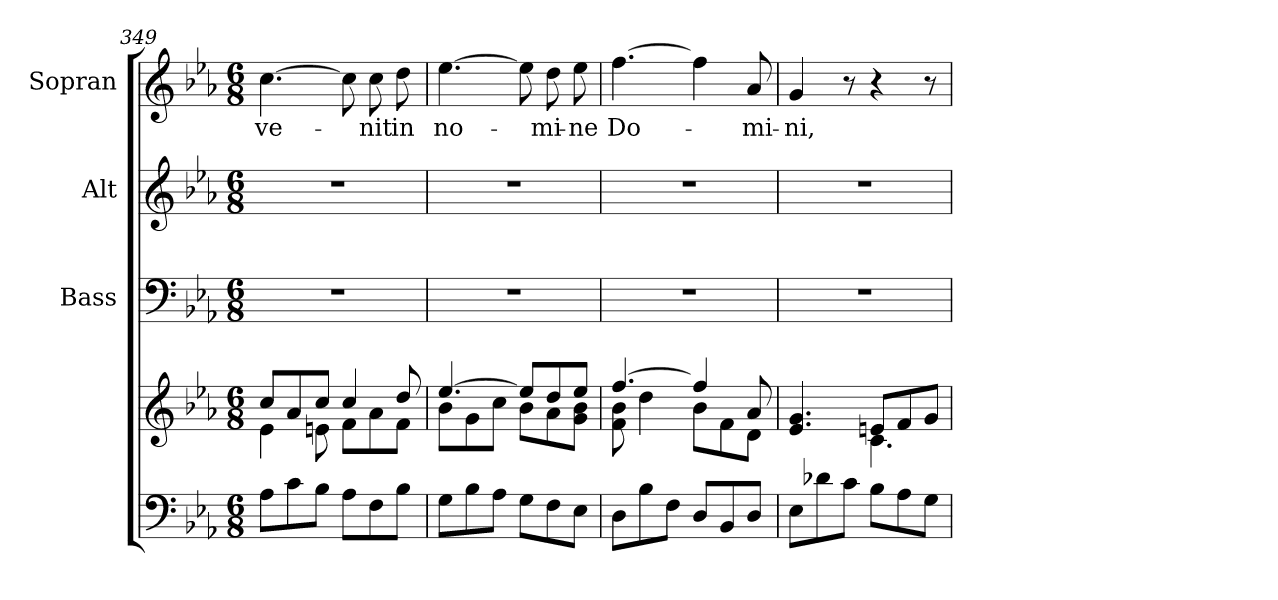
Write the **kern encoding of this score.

**kern	**kern	**kern	**kern	**kern	**text
*part4	*part4	*part3	*part2	*part1	*part1
*staff5	*staff4	*staff3	*staff2	*staff1	*staff1
*	*	*I"Bass	*I"Alt	*I"Sopran	*
*	*	*I'B.	*I'A.	*I'S.	*
*clefF4	*clefG2	*clefF4	*clefG2	*clefG2	*
*k[b-e-a-]	*k[b-e-a-]	*k[b-e-a-]	*k[b-e-a-]	*k[b-e-a-]	*
*E-:	*E-:	*E-:	*E-:	*E-:	*
*M6/8	*M6/8	*M6/8	*M6/8	*M6/8	*
=349	=349	=349	=349	=349	=349
*	*^	*	*	*	*
!	!	!	!	!	!	!LO:LY:b
8A-\L	8cc/L	4e-\	2.r	2.r	[4.cc\	ve-
8c\	8a-/	.	.	.	.	.
8B-\J	8cc/J	8en\	.	.	.	.
8A-\L	4cc/	8f\L	.	.	8cc\]	.
!	!	!	!	!	!	!LO:LY:b
8F\	.	8a-\	.	.	8cc\	-nit
!	!	!	!	!	!	!LO:LY:b
8B-\J	8dd/	8f\J	.	.	8dd\	in
=350	=350	=350	=350	=350	=350	=350
!	!	!	!	!	!	!LO:LY:b
8G\L	[>4.ee-/	8b-\L	2.r	2.r	[4.ee-\	no-
8B-\	.	8g\	.	.	.	.
8A-\J	.	8cc\J	.	.	.	.
8G\L	8ee-/L]	8b-\L	.	.	8ee-\]	.
!	!	!	!	!	!	!LO:LY:b
8F\	8dd/	8a-\	.	.	8dd\	-mi-
!	!	!	!	!	!	!LO:LY:b
8E-\J	8ee-/J	8g\ 8b-\J	.	.	8ee-\	-ne
!!LO:LB:g=z
=351	=351	=351	=351	=351	=351	=351
!	!	!	!	!	!	!LO:LY:b
8D\L	[>4.ff/	8f\ 8b-\	2.r	2.r	[4.ff\	Do-
8B-\	.	4dd\	.	.	.	.
8F\J	.	.	.	.	.	.
8D/L	4ff/]	8b-\L	.	.	4ff\]	.
8BB-/	.	8f\	.	.	.	.
!	!	!	!	!	!	!LO:LY:b
8D/J	8a-/	8d\J	.	.	8a-/	-mi-
=352	=352	=352	=352	=352	=352	=352
!	!	!	!	!	!	!LO:LY:b
8E-\L	4.e-/ 4.g/	4.ryy	2.r	2.r	4g/	-ni,
8d-X\	.	.	.	.	.	.
8c\J	.	.	.	.	8r	.
8B-\L	8en/L	4.c\	.	.	4r	.
8A-\	8f/	.	.	.	.	.
8G\J	8g/J	.	.	.	8r	.
*	*v	*v	*	*	*	*
=	=	=	=	=	=
*-	*-	*-	*-	*-	*-
